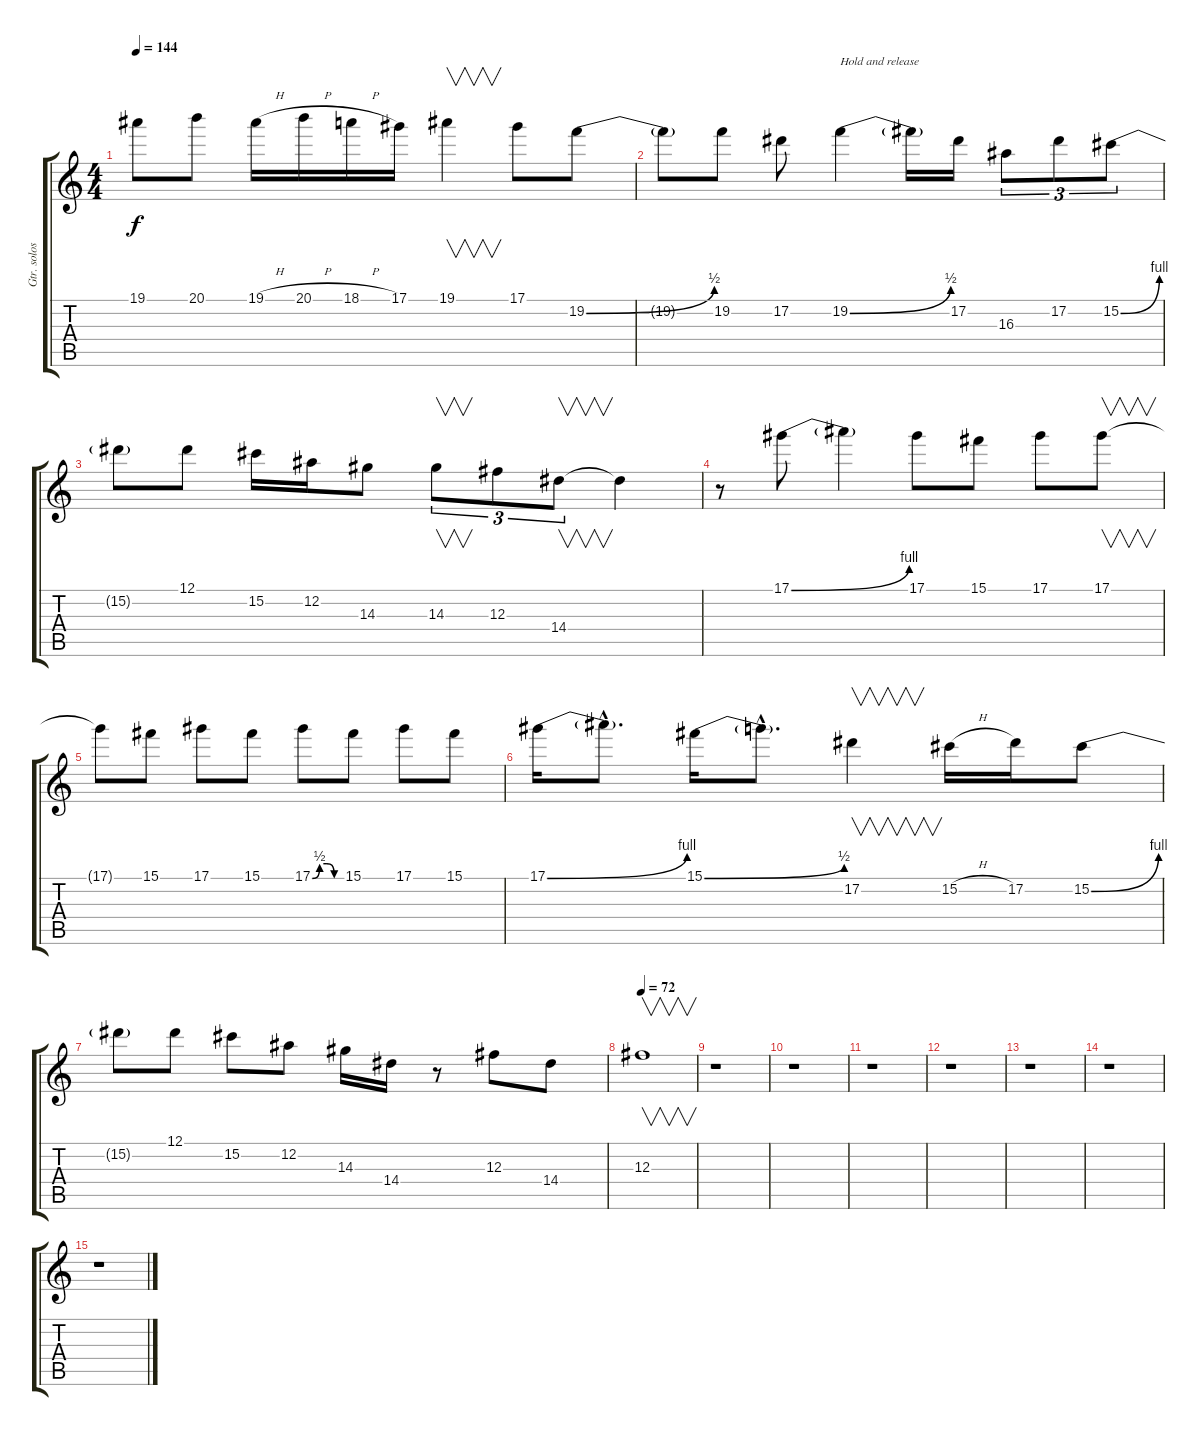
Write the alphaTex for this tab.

\track ("Gtr. solos" "Gtr. solos") {instrument overdrivenguitar}
\staff {score tabs}
\tuning (Eb4 Bb3 Gb3 Db3 Ab2 Eb2) {hide}
\ts (4 4)
\tempo 144
\clef g2
\ks c
19.1.8{dy f} 20.1.8 19.1{h}.16 20.1{h}.16 18.1{h}.16 17.1.16 19.1.4{v} 17.1.8 19.2{be (bend 0 0 60 2)}.8 |
19.2{t}.8 19.2.8 17.2.8 19.2{be (bend 0 0 60 2)}.4{txt "Hold and release"} 19.2{t}.16 17.2.16 16.3.8{tu (3 2)} 17.2.8{tu (3 2)} 15.2{be (bend 0 0 60 4)}.8{tu (3 2)} |
15.2{t}.8 12.1.8 15.2.16 12.2.16 14.3.8 14.3.8{v tu (3 2)} 12.3.8{tu (3 2)} 14.4.8{v tu (3 2)} 14.4{t}.4 |
r.8 17.1{be (bend 0 0 60 4)}.8 17.1{t}.4 17.1.8 15.1.8 17.1.8 17.1.8{v} |
17.1{t}.8 15.1.8 17.1.8 15.1.8 17.1{be (custom 0 0 15 2 30 2 45 0 60 0)}.8 15.1.8 17.1.8 15.1.8 |
17.1{be (bend 0 0 60 4)}.16 17.1{hac t}.8{d} 15.1{be (bend 0 0 60 2)}.16 15.1{hac t}.8{d} 17.2.4{v} 15.2{h}.16 17.2.16 15.2{be (bend 0 0 60 4)}.8 |
15.2{t}.8 12.1.8 15.2.8 12.2.8 14.3.16 14.4.16 r.8 12.3.8 14.4.8 |
\tempo 72
12.3.1{v} |
r.1 |
r.1 |
r.1 |
r.1 |
r.1 |
r.1 |
r.1
